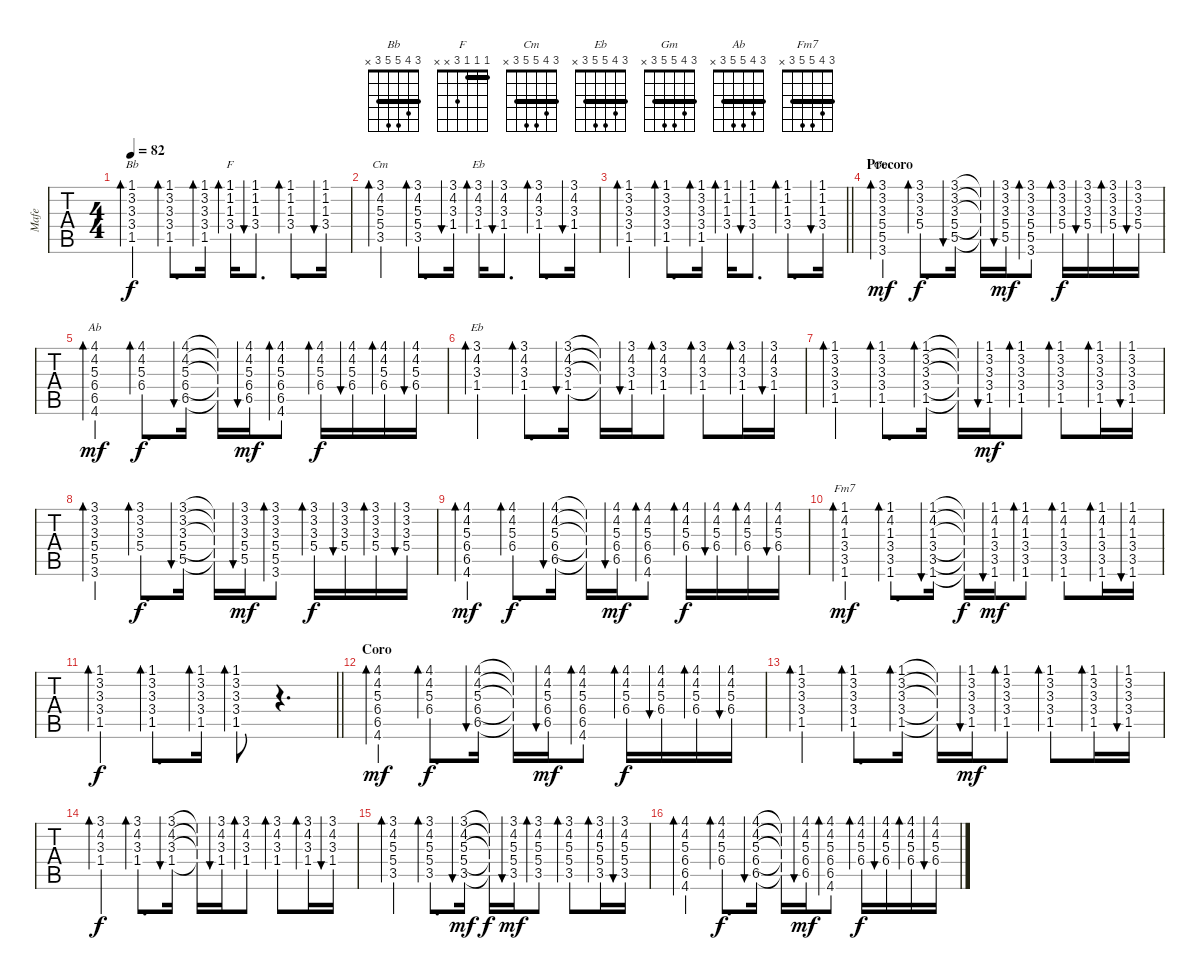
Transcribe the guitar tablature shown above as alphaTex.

\track ("Mafe" "Mafe") {instrument acousticguitarsteel}
\staff {tabs}
\tuning (E4 B3 G3 D3 A2 E2) {hide}
\chord ("Bb" 3 4 5 5 3 x) {barre 3}
\chord ("F" 1 1 1 3 x x) {barre 1}
\chord ("Cm" 3 4 5 5 3 x) {barre 3}
\chord ("Eb" 3 4 3 1 x x) {barre 3}
\chord ("Gm" 3 4 5 5 3 x) {barre 3}
\chord ("Ab" 3 4 5 5 3 x) {barre 3}
\chord ("Eb" 3 4 5 5 3 x) {barre 3}
\chord ("Fm7" 3 4 5 5 3 x) {barre 3}
\ts (4 4)
\tempo 82
\clef g2
\ks cminor
(1.1 3.2 3.3 3.4 1.5).4{bd 30 ch "Bb" dy f} (1.1 3.2 3.3 3.4 1.5).8{d bd 30} (1.1 3.2 3.3 3.4 1.5).16{bd 30} (1.1 1.2 1.3 3.4).16{bd 30 ch "F"} (1.1 1.2 1.3 3.4).8{d bu 30} (1.1 1.2 1.3 3.4).8{d bd 30} (1.1 1.2 1.3 3.4).16{bu 30} |
(3.1 4.2 5.3 5.4 3.5).4{bd 30 ch "Cm"} (3.1 4.2 5.3 5.4 3.5).8{d bd 30} (3.1 4.2 3.3 1.4).16{bu 30} (3.1 4.2 3.3 1.4).16{bd 30 ch "Eb"} (3.1 4.2 3.3 1.4).8{d bu 30} (3.1 4.2 3.3 1.4).8{d bd 30} (3.1 4.2 3.3 1.4).16{bu 30} |
\barLineRight lightlight
(1.1 3.2 3.3 3.4 1.5).4{bd 30} (1.1 3.2 3.3 3.4 1.5).8{d bd 30} (1.1 3.2 3.3 3.4 1.5).16{bd 30} (1.1 1.2 1.3 3.4).16{bd 30} (1.1 1.2 1.3 3.4).8{d bu 30} (1.1 1.2 1.3 3.4).8{d bd 30} (1.1 1.2 1.3 3.4).16{bu 30} |
\section ("" "Precoro")
(3.1 3.2 3.3 5.4 5.5 3.6).4{bd 30 ch "Gm" dy mf} (3.1 3.2 3.3 5.4).8{d bd 30 dy f} (3.1 3.2 3.3 5.4 5.5).16{bu 30} (3.1{t} 3.2{t} 3.3{t} 5.4{t} 5.5{t}).16 (3.1 3.2 3.3 5.4 5.5).16{bu 30 dy mf} (3.1 3.2 3.3 5.4 5.5 3.6).8{bd 30} (3.1 3.2 3.3 5.4).16{bd 30 dy f} (3.1 3.2 3.3 5.4).16{bu 30} (3.1 3.2 3.3 5.4).16{bd 30} (3.1 3.2 3.3 5.4).16{bu 30} |
(4.1 4.2 5.3 6.4 6.5 4.6).4{bd 30 ch "Ab" dy mf} (4.1 4.2 5.3 6.4).8{d bd 30 dy f} (4.1 4.2 5.3 6.4 6.5).16{bu 30} (4.1{t} 4.2{t} 5.3{t} 6.4{t} 6.5{t}).16 (4.1 4.2 5.3 6.4 6.5).16{bu 30 dy mf} (4.1 4.2 5.3 6.4 6.5 4.6).8{bd 30} (4.1 4.2 5.3 6.4).16{bd 30 dy f} (4.1 4.2 5.3 6.4).16{bu 30} (4.1 4.2 5.3 6.4).16{bd 30} (4.1 4.2 5.3 6.4).16{bu 30} |
(3.1 4.2 3.3 1.4).4{bd 30 ch "Eb"} (3.1 4.2 3.3 1.4).8{d bd 30} (3.1 4.2 3.3 1.4).16{bu 30} (3.1{t} 4.2{t} 3.3{t} 1.4{t}).16 (3.1 4.2 3.3 1.4).16{bu 30} (3.1 4.2 3.3 1.4).8{bd 30} (3.1 4.2 3.3 1.4).8{bd 30} (3.1 4.2 3.3 1.4).16{bd 30} (3.1 4.2 3.3 1.4).16{bu 30} |
(1.1 3.2 3.3 3.4 1.5).4{bd 30} (1.1 3.2 3.3 3.4 1.5).8{d bd 30} (1.1 3.2 3.3 3.4 1.5).16{bd 30} (1.1{t} 3.2{t} 3.3{t} 3.4{t} 1.5{t}).16 (1.1 3.2 3.3 3.4 1.5).16{bu 30 dy mf} (1.1 3.2 3.3 3.4 1.5).8{bd 30} (1.1 3.2 3.3 3.4 1.5).8{bd 30} (1.1 3.2 3.3 3.4 1.5).16{bd 30} (1.1 3.2 3.3 3.4 1.5).16{bu 30} |
(3.1 3.2 3.3 5.4 5.5 3.6).4{bd 30} (3.1 3.2 3.3 5.4).8{d bd 30 dy f} (3.1 3.2 3.3 5.4 5.5).16{bu 30} (3.1{t} 3.2{t} 3.3{t} 5.4{t} 5.5{t}).16 (3.1 3.2 3.3 5.4 5.5).16{bu 30 dy mf} (3.1 3.2 3.3 5.4 5.5 3.6).8{bd 30} (3.1 3.2 3.3 5.4).16{bd 30 dy f} (3.1 3.2 3.3 5.4).16{bu 30} (3.1 3.2 3.3 5.4).16{bd 30} (3.1 3.2 3.3 5.4).16{bu 30} |
(4.1 4.2 5.3 6.4 6.5 4.6).4{bd 30 dy mf} (4.1 4.2 5.3 6.4).8{d bd 30 dy f} (4.1 4.2 5.3 6.4 6.5).16{bu 30} (4.1{t} 4.2{t} 5.3{t} 6.4{t} 6.5{t}).16 (4.1 4.2 5.3 6.4 6.5).16{bu 30 dy mf} (4.1 4.2 5.3 6.4 6.5 4.6).8{bd 30} (4.1 4.2 5.3 6.4).16{bd 30 dy f} (4.1 4.2 5.3 6.4).16{bu 30} (4.1 4.2 5.3 6.4).16{bd 30} (4.1 4.2 5.3 6.4).16{bu 30} |
(1.1 4.2 1.3 3.4 3.5 1.6).4{bd 30 ch "Fm7" dy mf} (1.1 4.2 1.3 3.4 3.5 1.6).8{d bd 30} (1.1 4.2 1.3 3.4 3.5 1.6).16{bu 30} (1.1{t} 4.2{t} 1.3{t} 3.4{t} 3.5{t} 1.6{t}).16{dy f} (1.1 4.2 1.3 3.4 3.5 1.6).16{bu 30 dy mf} (1.1 4.2 1.3 3.4 3.5 1.6).8{bd 30} (1.1 4.2 1.3 3.4 3.5 1.6).8{bd 30} (1.1 4.2 1.3 3.4 3.5 1.6).16{bd 30} (1.1 4.2 1.3 3.4 3.5 1.6).16{bu 30} |
\barLineRight lightlight
(1.1 3.2 3.3 3.4 1.5).4{bd 30 dy f} (1.1 3.2 3.3 3.4 1.5).8{d bd 30} (1.1 3.2 3.3 3.4 1.5).16{bd 30} (1.1 3.2 3.3 3.4 1.5).8{bd 30} r.4{d} |
\section ("" "Coro")
(4.1 4.2 5.3 6.4 6.5 4.6).4{bd 30 dy mf} (4.1 4.2 5.3 6.4).8{d bd 30 dy f} (4.1 4.2 5.3 6.4 6.5).16{bu 30} (4.1{t} 4.2{t} 5.3{t} 6.4{t} 6.5{t}).16 (4.1 4.2 5.3 6.4 6.5).16{bu 30 dy mf} (4.1 4.2 5.3 6.4 6.5 4.6).8{bd 30} (4.1 4.2 5.3 6.4).16{bd 30 dy f} (4.1 4.2 5.3 6.4).16{bu 30} (4.1 4.2 5.3 6.4).16{bd 30} (4.1 4.2 5.3 6.4).16{bu 30} |
(1.1 3.2 3.3 3.4 1.5).4{bd 30} (1.1 3.2 3.3 3.4 1.5).8{d bd 30} (1.1 3.2 3.3 3.4 1.5).16{bd 30} (1.1{t} 3.2{t} 3.3{t} 3.4{t} 1.5{t}).16 (1.1 3.2 3.3 3.4 1.5).16{bu 30 dy mf} (1.1 3.2 3.3 3.4 1.5).8{bd 30} (1.1 3.2 3.3 3.4 1.5).8{bd 30} (1.1 3.2 3.3 3.4 1.5).16{bd 30} (1.1 3.2 3.3 3.4 1.5).16{bu 30} |
(3.1 4.2 3.3 1.4).4{bd 30 dy f} (3.1 4.2 3.3 1.4).8{d bd 30} (3.1 4.2 3.3 1.4).16{bu 30} (3.1{t} 4.2{t} 3.3{t} 1.4{t}).16 (3.1 4.2 3.3 1.4).16{bu 30} (3.1 4.2 3.3 1.4).8{bd 30} (3.1 4.2 3.3 1.4).8{bd 30} (3.1 4.2 3.3 1.4).16{bd 30} (3.1 4.2 3.3 1.4).16{bu 30} |
(3.1 4.2 5.3 5.4 3.5).4{bd 30} (3.1 4.2 5.3 5.4 3.5).8{d bd 30} (3.1 4.2 5.3 5.4 3.5).16{bu 30 dy mf} (3.1{t} 4.2{t} 5.3{t} 5.4{t} 3.5{t}).16{dy f} (3.1 4.2 5.3 5.4 3.5).16{bu 30 dy mf} (3.1 4.2 5.3 5.4 3.5).8{bd 30} (3.1 4.2 5.3 5.4 3.5).8{bd 30} (3.1 4.2 5.3 5.4 3.5).16{bd 30} (3.1 4.2 5.3 5.4 3.5).16{bu 30} |
(4.1 4.2 5.3 6.4 6.5 4.6).4{bd 30} (4.1 4.2 5.3 6.4).8{d bd 30 dy f} (4.1 4.2 5.3 6.4 6.5).16{bu 30} (4.1{t} 4.2{t} 5.3{t} 6.4{t} 6.5{t}).16 (4.1 4.2 5.3 6.4 6.5).16{bu 30 dy mf} (4.1 4.2 5.3 6.4 6.5 4.6).8{bd 30} (4.1 4.2 5.3 6.4).16{bd 30 dy f} (4.1 4.2 5.3 6.4).16{bu 30} (4.1 4.2 5.3 6.4).16{bd 30} (4.1 4.2 5.3 6.4).16{bu 30}
